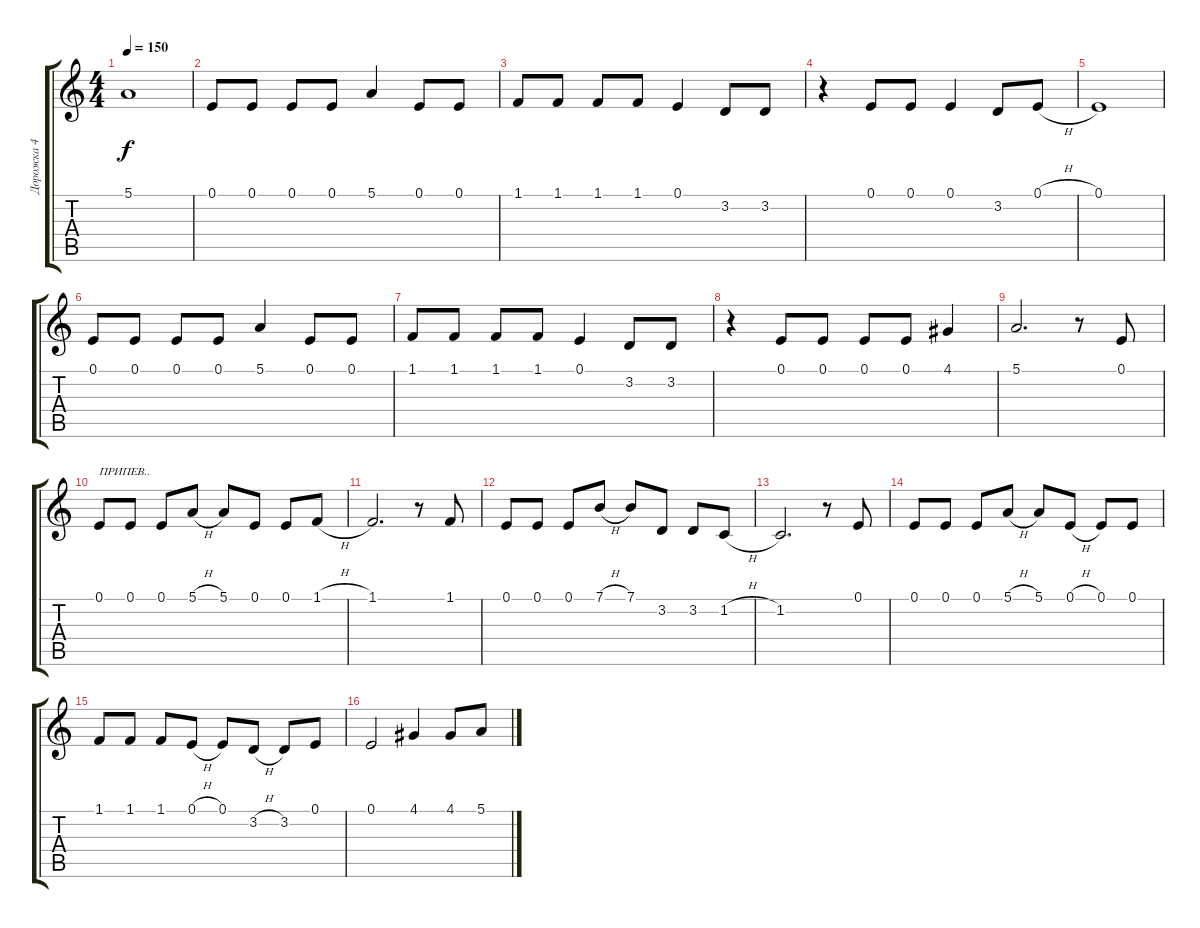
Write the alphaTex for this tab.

\track ("Дорожка 4" "Дорожка 4") {instrument acousticgrandpiano}
\staff {score tabs}
\tuning (E4 B3 G3 D3 A2 E2) {hide}
\ts (4 4)
\tempo 150
\clef g2
\ks c
5.1.1{dy f} |
0.1.8 0.1.8 0.1.8 0.1.8 5.1.4 0.1.8 0.1.8 |
1.1.8 1.1.8 1.1.8 1.1.8 0.1.4 3.2.8 3.2.8 |
r.4 0.1.8 0.1.8 0.1.4 3.2.8 0.1{h}.8 |
0.1.1 |
0.1.8 0.1.8 0.1.8 0.1.8 5.1.4 0.1.8 0.1.8 |
1.1.8 1.1.8 1.1.8 1.1.8 0.1.4 3.2.8 3.2.8 |
r.4 0.1.8 0.1.8 0.1.8 0.1.8 4.1.4 |
5.1.2{d} r.8 0.1.8 |
0.1.8{txt "ПРИПЕВ.."} 0.1.8 0.1.8 5.1{h}.8 5.1.8 0.1.8 0.1.8 1.1{h}.8 |
1.1.2{d} r.8 1.1.8 |
0.1.8 0.1.8 0.1.8 7.1{h}.8 7.1.8 3.2.8 3.2.8 1.2{h}.8 |
1.2.2{d} r.8 0.1.8 |
0.1.8 0.1.8 0.1.8 5.1{h}.8 5.1.8 0.1{h}.8 0.1.8 0.1.8 |
1.1.8 1.1.8 1.1.8 0.1{h}.8 0.1.8 3.2{h}.8 3.2.8 0.1.8 |
0.1.2 4.1.4 4.1.8 5.1{h}.8
